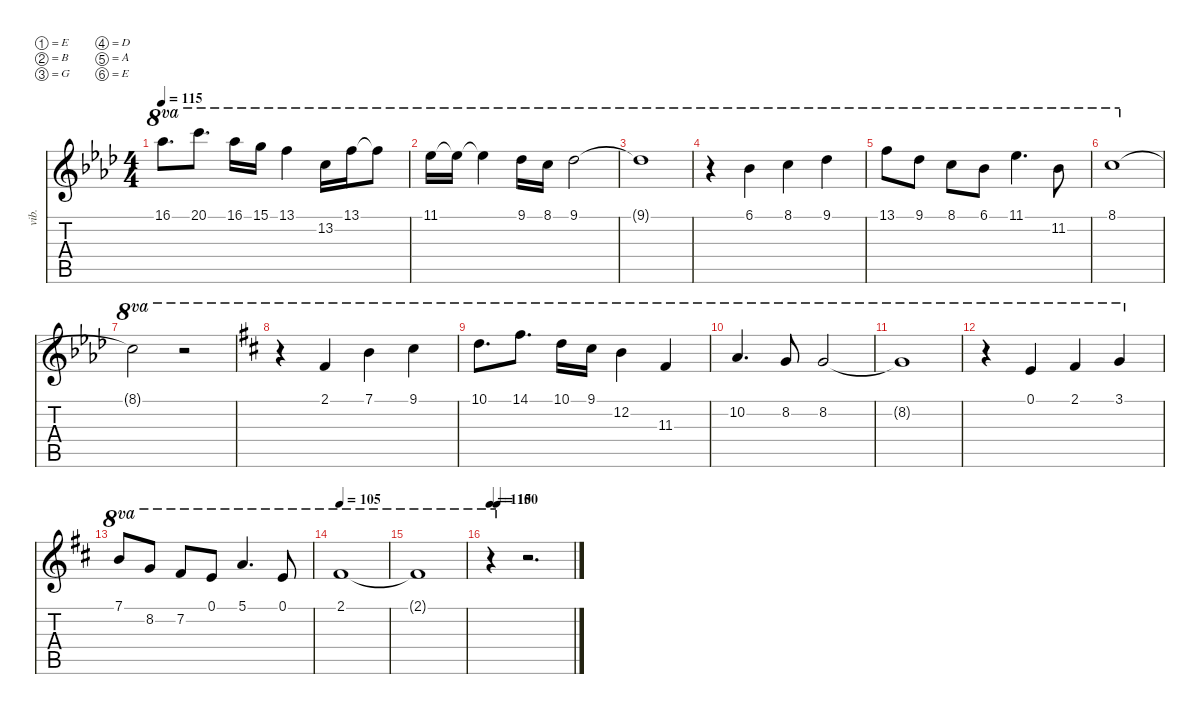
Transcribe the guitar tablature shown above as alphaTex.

\defaultSystemsLayout 4
\hideDynamics
\bracketExtendMode nobrackets
\track ("Key Lead" "vib.") {instrument vibraphone}
\staff {score tabs}
\tuning (E5 B4 G4 D4 A3 E3)
\ts (4 4)
\tempo 115
\clef g2
\ks fminor
16.1{acc b}.8{d ot 8va dy f} 20.1{acc forcenatural}.8{d ot 8va} 16.1{acc b}.16{ot 8va} 15.1{acc forcenatural}.16{ot 8va} 13.1{acc forcenatural}.4{ot 8va} 13.2{acc forcenatural}.16{ot 8va} 13.1{acc forcenatural}.16{ot 8va} 13.1{t acc forcenatural}.8{ot 8va} |
11.1{acc b}.16{ot 8va} 11.1{t acc b}.16{ot 8va} 11.1{t acc b}.4{ot 8va} 9.1{acc b}.16{ot 8va} 8.1{acc forcenatural}.16{ot 8va} 9.1{acc b}.2{ot 8va} |
9.1{t acc b}.1{ot 8va} |
r.4{ot 8va} 6.1{acc b}.4{ot 8va} 8.1{acc forcenatural}.4{ot 8va} 9.1{acc b}.4{ot 8va} |
13.1{acc forcenatural}.8{ot 8va} 9.1{acc b}.8{ot 8va} 8.1{acc forcenatural}.8{ot 8va} 6.1{acc b}.8{ot 8va} 11.1{acc b}.4{d ot 8va} 11.2{acc b}.8{ot 8va} |
8.1{acc forcenatural}.1{ot 8va} |
8.1{t acc forcenatural}.2{ot 8va} r.2{ot 8va} |
\ks bminor
r.4{ot 8va} 2.1{acc #}.4{ot 8va} 7.1{acc forcenatural}.4{ot 8va} 9.1{acc #}.4{ot 8va} |
10.1{acc forcenatural}.8{d ot 8va} 14.1{acc #}.8{d ot 8va} 10.1{acc forcenatural}.16{ot 8va} 9.1{acc #}.16{ot 8va} 12.2{acc forcenatural}.4{ot 8va} 11.3{acc #}.4{ot 8va} |
10.2{acc forcenatural}.4{d ot 8va} 8.2{acc forcenatural}.8{ot 8va} 8.2{acc forcenatural}.2{ot 8va} |
8.2{t acc forcenatural}.1{ot 8va} |
r.4{ot 8va} 0.1{acc forcenatural}.4{ot 8va} 2.1{acc #}.4{ot 8va} 3.1{acc forcenatural}.4{ot 8va} |
7.1{acc forcenatural}.8{ot 8va} 8.2{acc forcenatural}.8{ot 8va} 7.2{acc #}.8{ot 8va} 0.1{acc forcenatural}.8{ot 8va} 5.1{acc forcenatural}.4{d ot 8va} 0.1{acc forcenatural}.8{ot 8va} |
\tempo 105
2.1{acc #}.1{ot 8va} |
2.1{t acc #}.1{ot 8va} |
\tempo 115
\tempo (100 0.0833333)
r.4{ot 8va} r.2{d}
